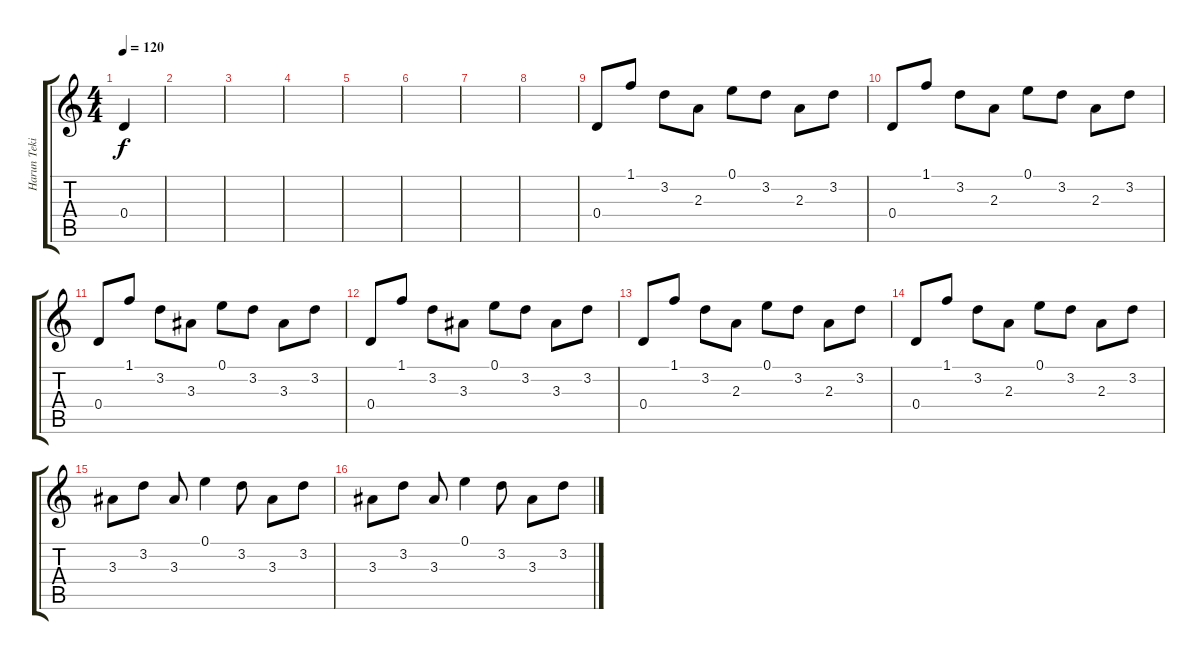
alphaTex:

\track ("Harun Tekin" "Harun Teki") {instrument electricguitarclean}
\staff {score tabs}
\tuning (E4 B3 G3 D3 A2 E2) {hide}
\ts (4 4)
\tempo 120
\clef g2
\ks c
0.4.4{dy f} |
|
|
|
|
|
|
|
0.4.8 1.1.8 3.2.8 2.3.8 0.1.8 3.2.8 2.3.8 3.2.8 |
0.4.8 1.1.8 3.2.8 2.3.8 0.1.8 3.2.8 2.3.8 3.2.8 |
0.4.8 1.1.8 3.2.8 3.3.8 0.1.8 3.2.8 3.3.8 3.2.8 |
0.4.8 1.1.8 3.2.8 3.3.8 0.1.8 3.2.8 3.3.8 3.2.8 |
0.4.8 1.1.8 3.2.8 2.3.8 0.1.8 3.2.8 2.3.8 3.2.8 |
0.4.8 1.1.8 3.2.8 2.3.8 0.1.8 3.2.8 2.3.8 3.2.8 |
3.3.8 3.2.8 3.3.8 0.1.4 3.2.8 3.3.8 3.2.8 |
3.3.8 3.2.8 3.3.8 0.1.4 3.2.8 3.3.8 3.2.8
